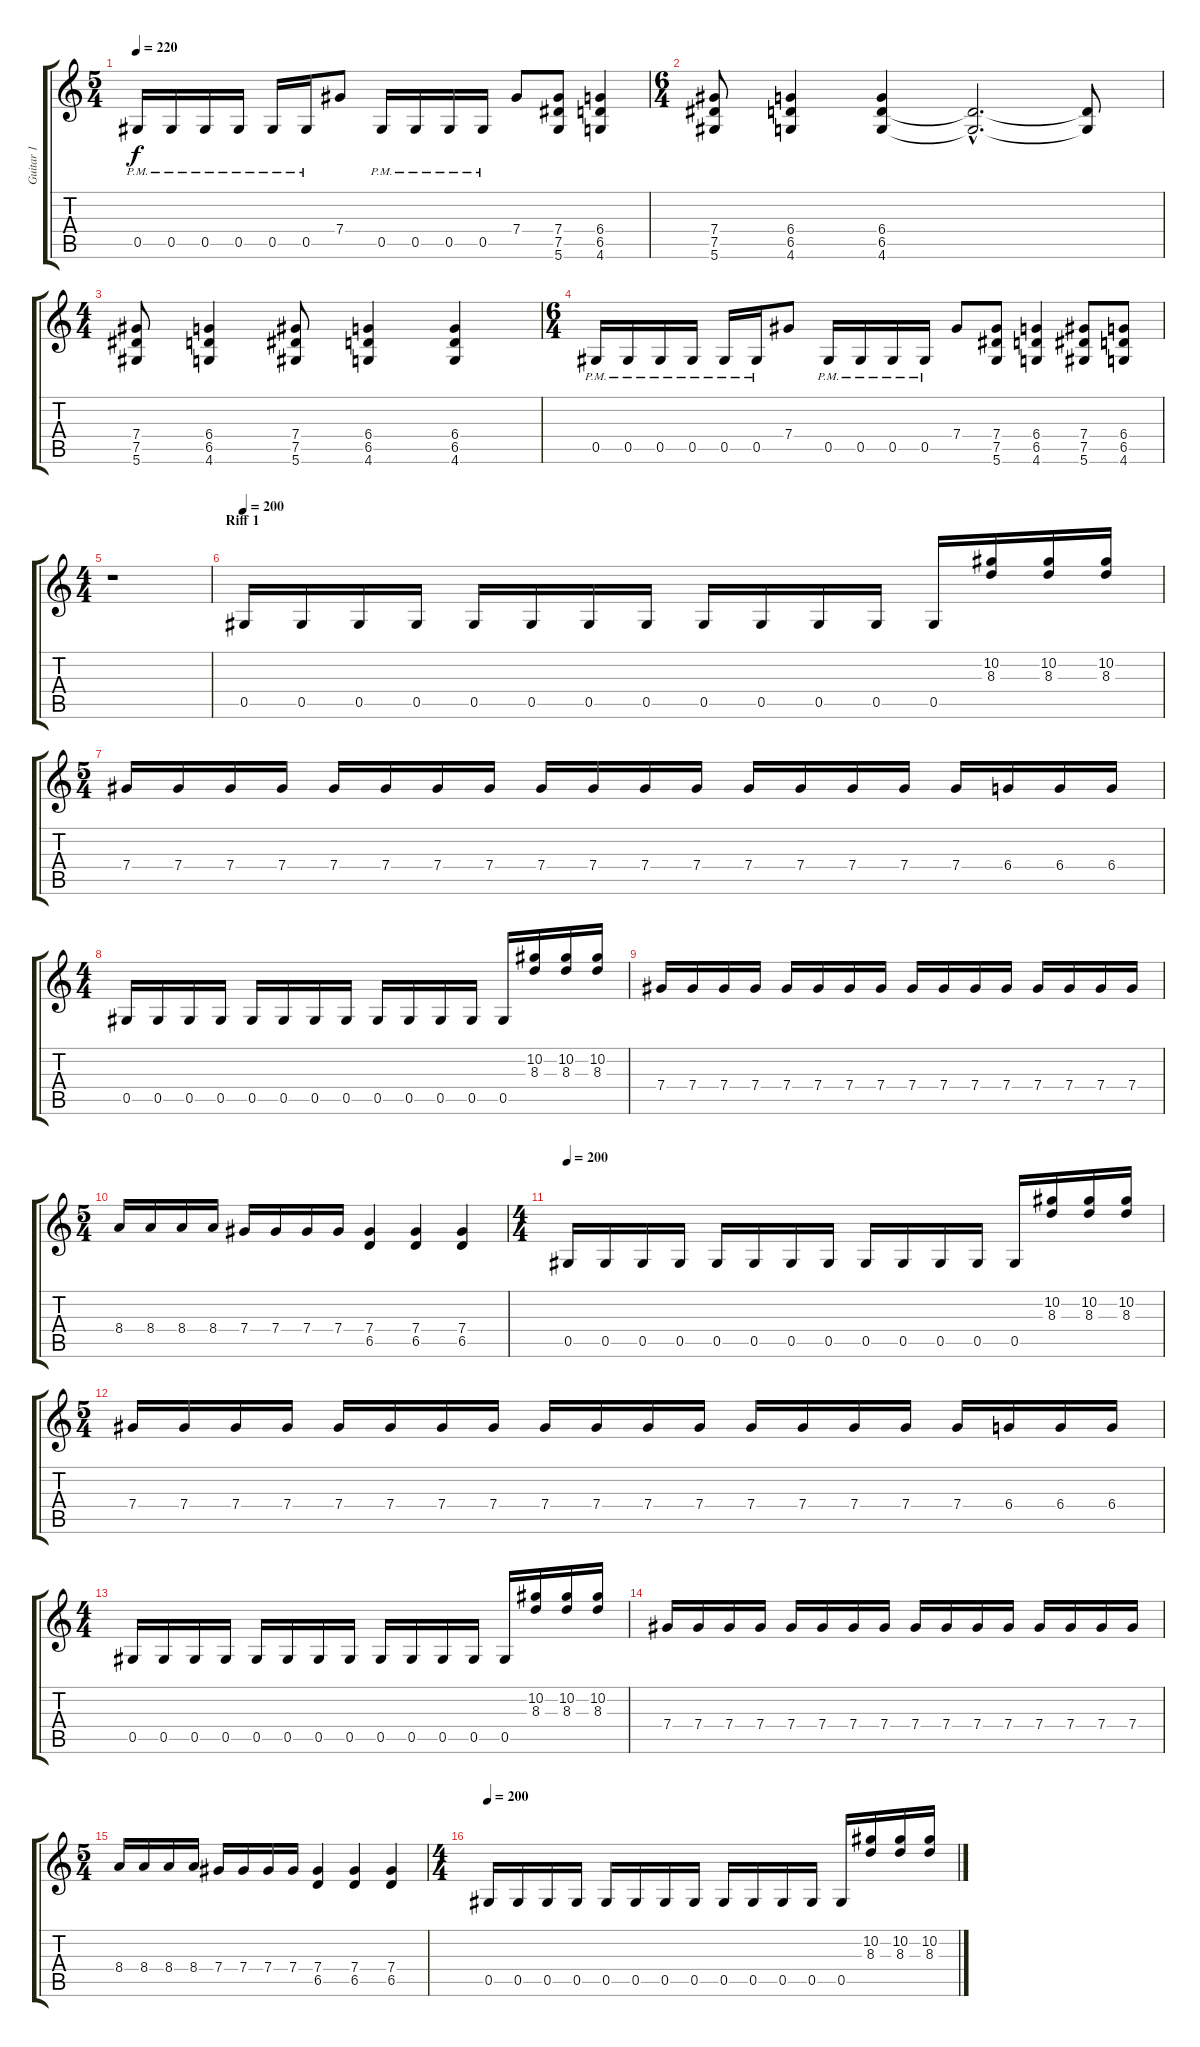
\track ("Guitar 1" "Guitar 1") {instrument distortionguitar}
\staff {score tabs}
\tuning (Eb4 Bb3 Gb3 Db3 Ab2 Eb2) {hide}
\ts (5 4)
\tempo 220
\clef g2
\ks c
0.5{pm}.16{dy f} 0.5{pm}.16 0.5{pm}.16 0.5{pm}.16 0.5{pm}.16 0.5{pm}.16 7.4.8 0.5{pm}.16 0.5{pm}.16 0.5{pm}.16 0.5{pm}.16 7.4.8 (7.4 7.5 5.6).8 (6.4 6.5 4.6).4 |
\ts (6 4)
(7.4 7.5 5.6).8 (6.4 6.5 4.6).4 (6.4 6.5 4.6).4 (6.5{hac t} 4.6{hac t}).2{d} (6.5{t} 4.6{t}).8 |
\ts (4 4)
(7.4 7.5 5.6).8 (6.4 6.5 4.6).4 (7.4 7.5 5.6).8 (6.4 6.5 4.6).4 (6.4 6.5 4.6).4 |
\ts (6 4)
0.5{pm}.16 0.5{pm}.16 0.5{pm}.16 0.5{pm}.16 0.5{pm}.16 0.5{pm}.16 7.4.8 0.5{pm}.16 0.5{pm}.16 0.5{pm}.16 0.5{pm}.16 7.4.8 (7.4 7.5 5.6).8 (6.4 6.5 4.6).4 (7.4 7.5 5.6).8 (6.4 6.5 4.6).8 |
\ts (4 4)
r.1 |
\section ("" "Riff 1")
\tempo 200
0.5.16 0.5.16 0.5.16 0.5.16 0.5.16 0.5.16 0.5.16 0.5.16 0.5.16 0.5.16 0.5.16 0.5.16 0.5.16 (10.2 8.3).16 (10.2 8.3).16 (10.2 8.3).16 |
\ts (5 4)
7.4.16 7.4.16 7.4.16 7.4.16 7.4.16 7.4.16 7.4.16 7.4.16 7.4.16 7.4.16 7.4.16 7.4.16 7.4.16 7.4.16 7.4.16 7.4.16 7.4.16 6.4.16 6.4.16 6.4.16 |
\ts (4 4)
0.5.16 0.5.16 0.5.16 0.5.16 0.5.16 0.5.16 0.5.16 0.5.16 0.5.16 0.5.16 0.5.16 0.5.16 0.5.16 (10.2 8.3).16 (10.2 8.3).16 (10.2 8.3).16 |
7.4.16 7.4.16 7.4.16 7.4.16 7.4.16 7.4.16 7.4.16 7.4.16 7.4.16 7.4.16 7.4.16 7.4.16 7.4.16 7.4.16 7.4.16 7.4.16 |
\ts (5 4)
8.4.16 8.4.16 8.4.16 8.4.16 7.4.16 7.4.16 7.4.16 7.4.16 (7.4 6.5).4 (7.4 6.5).4 (7.4 6.5).4 |
\ts (4 4)
\tempo 200
0.5.16 0.5.16 0.5.16 0.5.16 0.5.16 0.5.16 0.5.16 0.5.16 0.5.16 0.5.16 0.5.16 0.5.16 0.5.16 (10.2 8.3).16 (10.2 8.3).16 (10.2 8.3).16 |
\ts (5 4)
7.4.16 7.4.16 7.4.16 7.4.16 7.4.16 7.4.16 7.4.16 7.4.16 7.4.16 7.4.16 7.4.16 7.4.16 7.4.16 7.4.16 7.4.16 7.4.16 7.4.16 6.4.16 6.4.16 6.4.16 |
\ts (4 4)
0.5.16 0.5.16 0.5.16 0.5.16 0.5.16 0.5.16 0.5.16 0.5.16 0.5.16 0.5.16 0.5.16 0.5.16 0.5.16 (10.2 8.3).16 (10.2 8.3).16 (10.2 8.3).16 |
7.4.16 7.4.16 7.4.16 7.4.16 7.4.16 7.4.16 7.4.16 7.4.16 7.4.16 7.4.16 7.4.16 7.4.16 7.4.16 7.4.16 7.4.16 7.4.16 |
\ts (5 4)
8.4.16 8.4.16 8.4.16 8.4.16 7.4.16 7.4.16 7.4.16 7.4.16 (7.4 6.5).4 (7.4 6.5).4 (7.4 6.5).4 |
\ts (4 4)
\tempo 200
0.5.16 0.5.16 0.5.16 0.5.16 0.5.16 0.5.16 0.5.16 0.5.16 0.5.16 0.5.16 0.5.16 0.5.16 0.5.16 (10.2 8.3).16 (10.2 8.3).16 (10.2 8.3).16
